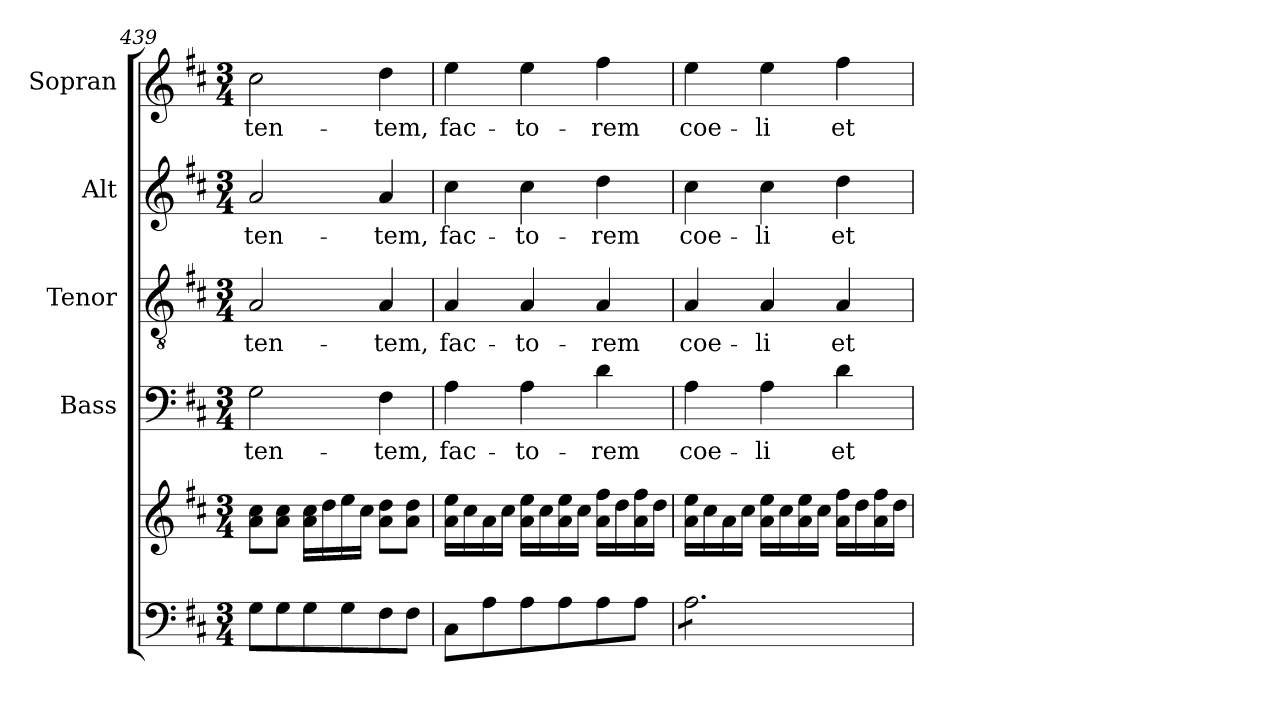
**kern	**kern	**kern	**text	**kern	**text	**kern	**text	**kern	**text
*part5	*part5	*part4	*part4	*part3	*part3	*part2	*part2	*part1	*part1
*staff6	*staff5	*staff4	*staff4	*staff3	*staff3	*staff2	*staff2	*staff1	*staff1
*	*	*I"Bass	*	*I"Tenor	*	*I"Alt	*	*I"Sopran	*
*	*	*I'B.	*	*I'T.	*	*I'A.	*	*I'S.	*
*clefF4	*clefG2	*clefF4	*	*clefGv2	*	*clefG2	*	*clefG2	*
*k[f#c#]	*k[f#c#]	*k[f#c#]	*	*k[f#c#]	*	*k[f#c#]	*	*k[f#c#]	*
*D:	*D:	*D:	*	*D:	*	*D:	*	*D:	*
*M3/4	*M3/4	*M3/4	*	*M3/4	*	*M3/4	*	*M3/4	*
=439	=439	=439	=439	=439	=439	=439	=439	=439	=439
!	!	!	!LO:LY:b	!	!LO:LY:b	!	!LO:LY:b	!	!LO:LY:b
8G\L	8a\ 8cc#\L	2G\	-ten-	2A/	-ten-	2a/	-ten-	2cc#\	-ten-
8G\	8a\ 8cc#\J	.	.	.	.	.	.	.	.
8G\	16a\ 16cc#\LL	.	.	.	.	.	.	.	.
.	16dd\	.	.	.	.	.	.	.	.
8G\	16ee\	.	.	.	.	.	.	.	.
.	16cc#\JJ	.	.	.	.	.	.	.	.
!	!	!	!LO:LY:b	!	!LO:LY:b	!	!LO:LY:b	!	!LO:LY:b
8F#\	8a\ 8dd\L	4F#\	-tem,	4A/	-tem,	4a/	-tem,	4dd\	-tem,
8F#\J	8a\ 8dd\J	.	.	.	.	.	.	.	.
=440	=440	=440	=440	=440	=440	=440	=440	=440	=440
!	!	!	!LO:LY:b	!	!LO:LY:b	!	!LO:LY:b	!	!LO:LY:b
8C#\L	16a\ 16ee\LL	4A\	fac-	4A/	fac-	4cc#\	fac-	4ee\	fac-
.	16cc#\	.	.	.	.	.	.	.	.
8A\	16a\	.	.	.	.	.	.	.	.
.	16cc#\JJ	.	.	.	.	.	.	.	.
!	!	!	!LO:LY:b	!	!LO:LY:b	!	!LO:LY:b	!	!LO:LY:b
8A\	16a\ 16ee\LL	4A\	-to-	4A/	-to-	4cc#\	-to-	4ee\	-to-
.	16cc#\	.	.	.	.	.	.	.	.
8A\	16a\ 16ee\	.	.	.	.	.	.	.	.
.	16cc#\JJ	.	.	.	.	.	.	.	.
!	!	!	!LO:LY:b	!	!LO:LY:b	!	!LO:LY:b	!	!LO:LY:b
8A\	16a\ 16ff#\LL	4d\	-rem	4A/	-rem	4dd\	-rem	4ff#\	-rem
.	16dd\	.	.	.	.	.	.	.	.
8A\J	16a\ 16ff#\	.	.	.	.	.	.	.	.
.	16dd\JJ	.	.	.	.	.	.	.	.
=441	=441	=441	=441	=441	=441	=441	=441	=441	=441
!	!	!	!LO:LY:b	!	!LO:LY:b	!	!LO:LY:b	!	!LO:LY:b
*tremolo	*	*	*	*	*	*	*	*	*
8A\L	16a\ 16ee\LL	4A\	coe-	4A/	coe-	4cc#\	coe-	4ee\	coe-
.	16cc#\	.	.	.	.	.	.	.	.
8A\	16a\	.	.	.	.	.	.	.	.
.	16cc#\JJ	.	.	.	.	.	.	.	.
!	!	!	!LO:LY:b	!	!LO:LY:b	!	!LO:LY:b	!	!LO:LY:b
8A\	16a\ 16ee\LL	4A\	-li	4A/	-li	4cc#\	-li	4ee\	-li
.	16cc#\	.	.	.	.	.	.	.	.
8A\	16a\ 16ee\	.	.	.	.	.	.	.	.
.	16cc#\JJ	.	.	.	.	.	.	.	.
!	!	!	!LO:LY:b	!	!LO:LY:b	!	!LO:LY:b	!	!LO:LY:b
8A\	16a\ 16ff#\LL	4d\	et	4A/	et	4dd\	et	4ff#\	et
.	16dd\	.	.	.	.	.	.	.	.
8A\J	16a\ 16ff#\	.	.	.	.	.	.	.	.
*Xtremolo	*	*	*	*	*	*	*	*	*
.	16dd\JJ	.	.	.	.	.	.	.	.
=	=	=	=	=	=	=	=	=	=
*-	*-	*-	*-	*-	*-	*-	*-	*-	*-
